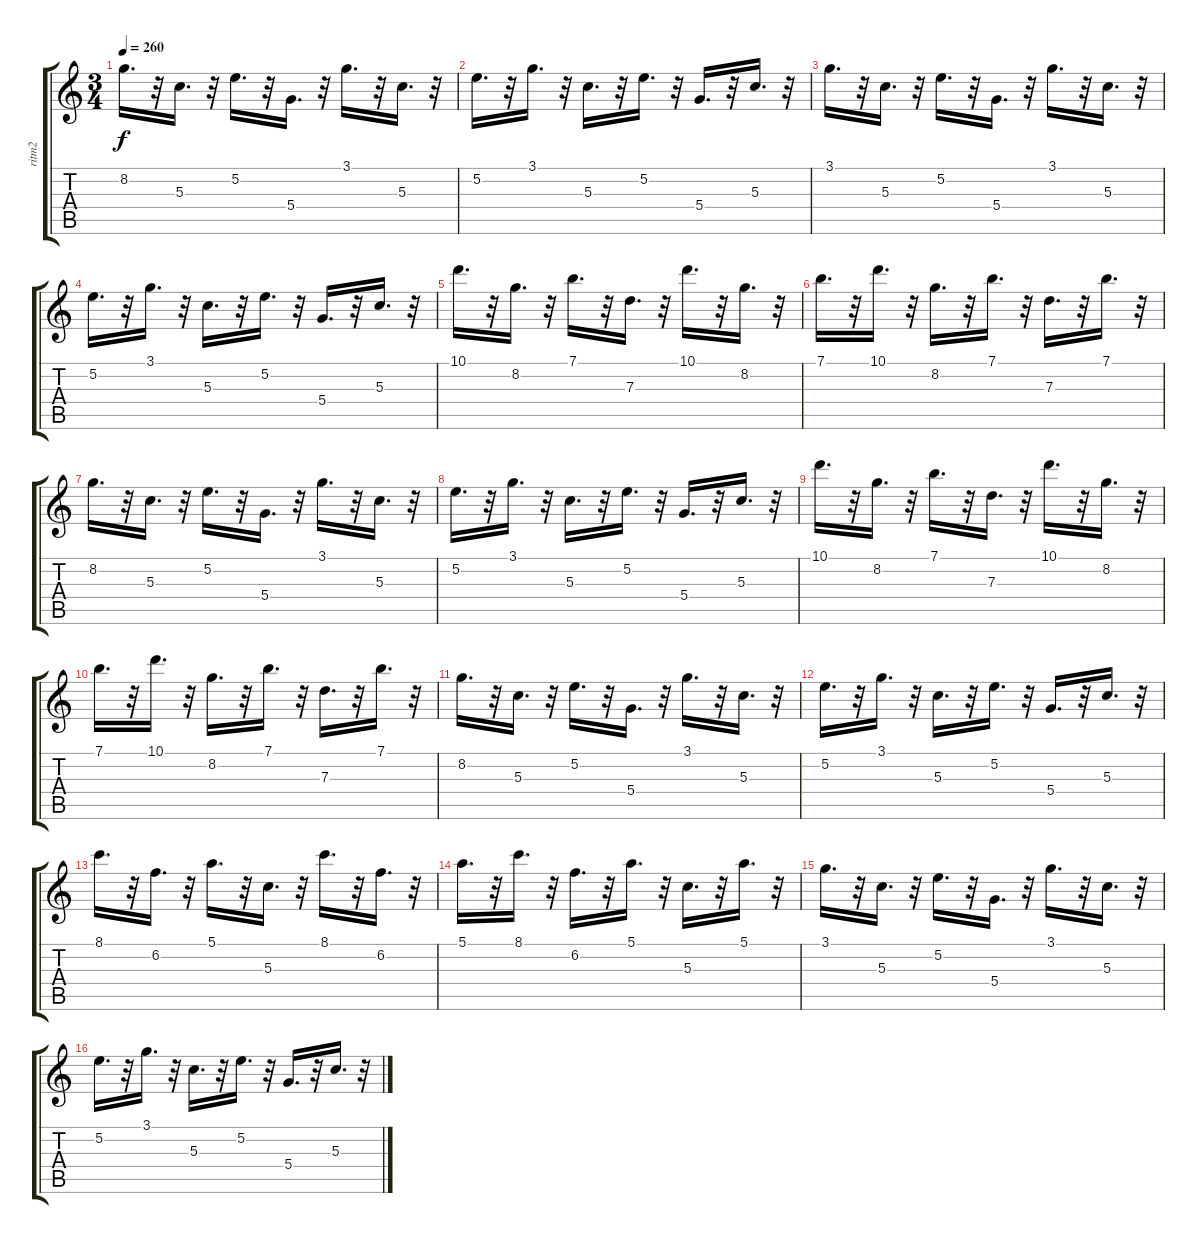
\track ("ritm2" "ritm2") {instrument banjo}
\staff {score tabs}
\tuning (E4 B3 G3 D3 A2 E2) {hide}
\displaytranspose 12
\ts (3 4)
\tempo 260
\clef g2
\ks c
8.2.16{d dy f} r.32 5.3.16{d} r.32 5.2.16{d} r.32 5.4.16{d} r.32 3.1.16{d} r.32 5.3.16{d} r.32 |
5.2.16{d} r.32 3.1.16{d} r.32 5.3.16{d} r.32 5.2.16{d} r.32 5.4.16{d} r.32 5.3.16{d} r.32 |
3.1.16{d} r.32 5.3.16{d} r.32 5.2.16{d} r.32 5.4.16{d} r.32 3.1.16{d} r.32 5.3.16{d} r.32 |
5.2.16{d} r.32 3.1.16{d} r.32 5.3.16{d} r.32 5.2.16{d} r.32 5.4.16{d} r.32 5.3.16{d} r.32 |
10.1.16{d} r.32 8.2.16{d} r.32 7.1.16{d} r.32 7.3.16{d} r.32 10.1.16{d} r.32 8.2.16{d} r.32 |
7.1.16{d} r.32 10.1.16{d} r.32 8.2.16{d} r.32 7.1.16{d} r.32 7.3.16{d} r.32 7.1.16{d} r.32 |
8.2.16{d} r.32 5.3.16{d} r.32 5.2.16{d} r.32 5.4.16{d} r.32 3.1.16{d} r.32 5.3.16{d} r.32 |
5.2.16{d} r.32 3.1.16{d} r.32 5.3.16{d} r.32 5.2.16{d} r.32 5.4.16{d} r.32 5.3.16{d} r.32 |
10.1.16{d} r.32 8.2.16{d} r.32 7.1.16{d} r.32 7.3.16{d} r.32 10.1.16{d} r.32 8.2.16{d} r.32 |
7.1.16{d} r.32 10.1.16{d} r.32 8.2.16{d} r.32 7.1.16{d} r.32 7.3.16{d} r.32 7.1.16{d} r.32 |
8.2.16{d} r.32 5.3.16{d} r.32 5.2.16{d} r.32 5.4.16{d} r.32 3.1.16{d} r.32 5.3.16{d} r.32 |
5.2.16{d} r.32 3.1.16{d} r.32 5.3.16{d} r.32 5.2.16{d} r.32 5.4.16{d} r.32 5.3.16{d} r.32 |
8.1.16{d} r.32 6.2.16{d} r.32 5.1.16{d} r.32 5.3.16{d} r.32 8.1.16{d} r.32 6.2.16{d} r.32 |
5.1.16{d} r.32 8.1.16{d} r.32 6.2.16{d} r.32 5.1.16{d} r.32 5.3.16{d} r.32 5.1.16{d} r.32 |
3.1.16{d} r.32 5.3.16{d} r.32 5.2.16{d} r.32 5.4.16{d} r.32 3.1.16{d} r.32 5.3.16{d} r.32 |
5.2.16{d} r.32 3.1.16{d} r.32 5.3.16{d} r.32 5.2.16{d} r.32 5.4.16{d} r.32 5.3.16{d} r.32
